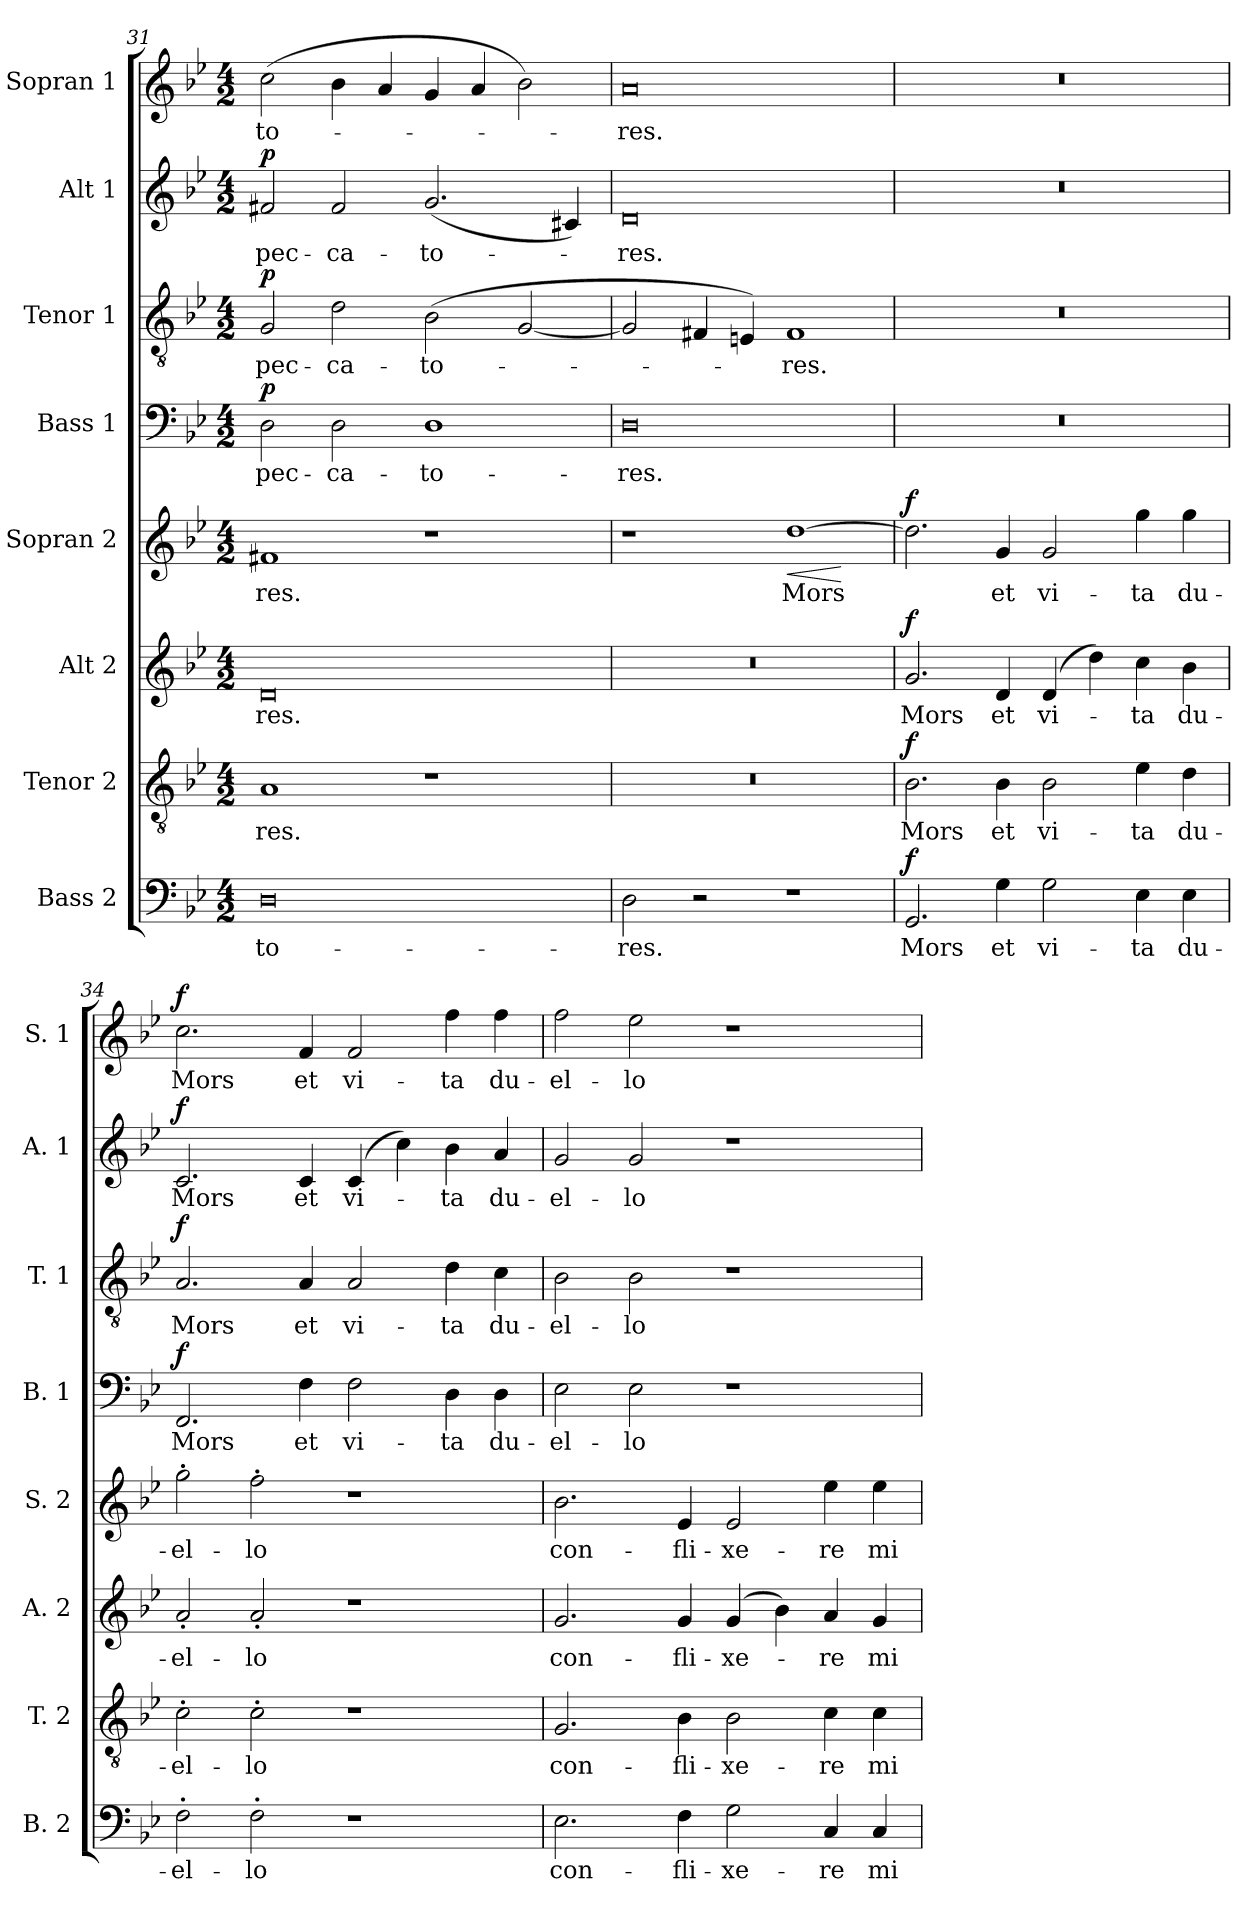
**kern	**text	**dynam	**kern	**text	**dynam	**kern	**text	**dynam	**kern	**text	**dynam	**kern	**text	**dynam	**kern	**text	**dynam	**kern	**text	**dynam	**kern	**text	**dynam
*part8	*part8	*part8	*part7	*part7	*part7	*part6	*part6	*part6	*part5	*part5	*part5	*part4	*part4	*part4	*part3	*part3	*part3	*part2	*part2	*part2	*part1	*part1	*part1
*staff8	*staff8	*staff8	*staff7	*staff7	*staff7	*staff6	*staff6	*staff6	*staff5	*staff5	*staff5	*staff4	*staff4	*staff4	*staff3	*staff3	*staff3	*staff2	*staff2	*staff2	*staff1	*staff1	*staff1
*I"Bass 2	*	*	*I"Tenor 2	*	*	*I"Alt 2	*	*	*I"Sopran 2	*	*	*I"Bass 1	*	*	*I"Tenor 1	*	*	*I"Alt 1	*	*	*I"Sopran 1	*	*
*I'B. 2	*	*	*I'T. 2	*	*	*I'A. 2	*	*	*I'S. 2	*	*	*I'B. 1	*	*	*I'T. 1	*	*	*I'A. 1	*	*	*I'S. 1	*	*
*clefF4	*	*	*clefGv2	*	*	*clefG2	*	*	*clefG2	*	*	*clefF4	*	*	*clefGv2	*	*	*clefG2	*	*	*clefG2	*	*
*k[b-e-]	*	*	*k[b-e-]	*	*	*k[b-e-]	*	*	*k[b-e-]	*	*	*k[b-e-]	*	*	*k[b-e-]	*	*	*k[b-e-]	*	*	*k[b-e-]	*	*
*B-:	*	*	*B-:	*	*	*B-:	*	*	*B-:	*	*	*B-:	*	*	*B-:	*	*	*B-:	*	*	*B-:	*	*
*M4/2	*	*	*M4/2	*	*	*M4/2	*	*	*M4/2	*	*	*M4/2	*	*	*M4/2	*	*	*M4/2	*	*	*M4/2	*	*
=31	=31	=31	=31	=31	=31	=31	=31	=31	=31	=31	=31	=31	=31	=31	=31	=31	=31	=31	=31	=31	=31	=31	=31
!	!LO:LY:b	!	!	!LO:LY:b	!	!	!LO:LY:b	!	!	!LO:LY:b	!	!	!LO:LY:b	!LO:DY:a	!	!LO:LY:b	!LO:DY:a	!	!LO:LY:b	!LO:DY:a	!	!LO:LY:b	!
0D	-to-	.	1A	-res.	.	0d	-res.	.	1f#X	-res.	.	2D\	pec-	p	2G/	pec-	p	2f#X/	pec-	p	(>2cc\	-to-	.
!	!	!	!	!	!	!	!	!	!	!	!	!	!LO:LY:b	!	!	!LO:LY:b	!	!	!LO:LY:b	!	!	!	!
.	.	.	.	.	.	.	.	.	.	.	.	2D\	-ca-	.	2d\	-ca-	.	2f#/	-ca-	.	4b-\	.	.
.	.	.	.	.	.	.	.	.	.	.	.	.	.	.	.	.	.	.	.	.	4a/	.	.
!	!	!	!	!	!	!	!	!	!	!	!	!	!LO:LY:b	!	!	!LO:LY:b	!	!	!LO:LY:b	!	!	!	!
.	.	.	1r	.	.	.	.	.	1r	.	.	1D	-to-	.	(>2B-\	-to-	.	(<2.g/	-to-	.	4g/	.	.
.	.	.	.	.	.	.	.	.	.	.	.	.	.	.	.	.	.	.	.	.	4a/	.	.
.	.	.	.	.	.	.	.	.	.	.	.	.	.	.	[2G/	.	.	.	.	.	2b-\)	.	.
.	.	.	.	.	.	.	.	.	.	.	.	.	.	.	.	.	.	4c#X/)	.	.	.	.	.
!!LO:PB:g=z
=32	=32	=32	=32	=32	=32	=32	=32	=32	=32	=32	=32	=32	=32	=32	=32	=32	=32	=32	=32	=32	=32	=32	=32
!	!LO:LY:b	!	!	!	!	!	!	!	!	!	!	!	!LO:LY:b	!	!	!	!	!	!LO:LY:b	!	!	!LO:LY:b	!
2D\	-res.	.	0r	.	.	0r	.	.	1r	.	.	0D	-res.	.	2G/]	.	.	0d	-res.	.	0a	-res.	.
2r	.	.	.	.	.	.	.	.	.	.	.	.	.	.	4F#X/	.	.	.	.	.	.	.	.
.	.	.	.	.	.	.	.	.	.	.	.	.	.	.	4En/)	.	.	.	.	.	.	.	.
!	!	!	!	!	!	!	!	!	!	!LO:LY:b	!LO:HP:b	!	!	!	!	!LO:LY:b	!	!	!	!	!	!	!
1r	.	.	.	.	.	.	.	.	[1dd	Mors	<	.	.	.	1F#	-res.	.	.	.	.	.	.	.
.	.	.	.	.	.	.	.	.	.	.	[	.	.	.	.	.	.	.	.	.	.	.	.
=33	=33	=33	=33	=33	=33	=33	=33	=33	=33	=33	=33	=33	=33	=33	=33	=33	=33	=33	=33	=33	=33	=33	=33
!	!LO:LY:b	!LO:DY:a	!	!LO:LY:b	!LO:DY:a	!	!LO:LY:b	!LO:DY:a	!	!	!LO:DY:a	!	!	!	!	!	!	!	!	!	!	!	!
2.GG/	Mors	f	2.B-\	Mors	f	2.g/	Mors	f	2.dd\]	.	f	0r	.	.	0r	.	.	0r	.	.	0r	.	.
!	!LO:LY:b	!	!	!LO:LY:b	!	!	!LO:LY:b	!	!	!LO:LY:b	!	!	!	!	!	!	!	!	!	!	!	!	!
4G\	et	.	4B-\	et	.	4d/	et	.	4g/	et	.	.	.	.	.	.	.	.	.	.	.	.	.
!	!LO:LY:b	!	!	!LO:LY:b	!	!	!LO:LY:b	!	!	!LO:LY:b	!	!	!	!	!	!	!	!	!	!	!	!	!
2G\	vi-	.	2B-\	vi-	.	(4d/	vi-	.	2g/	vi-	.	.	.	.	.	.	.	.	.	.	.	.	.
.	.	.	.	.	.	4dd\)	.	.	.	.	.	.	.	.	.	.	.	.	.	.	.	.	.
!	!LO:LY:b	!	!	!LO:LY:b	!	!	!LO:LY:b	!	!	!LO:LY:b	!	!	!	!	!	!	!	!	!	!	!	!	!
4E-\	-ta	.	4e-\	-ta	.	4cc\	-ta	.	4gg\	-ta	.	.	.	.	.	.	.	.	.	.	.	.	.
!	!LO:LY:b	!	!	!LO:LY:b	!	!	!LO:LY:b	!	!	!LO:LY:b	!	!	!	!	!	!	!	!	!	!	!	!	!
4E-\	du-	.	4d\	du-	.	4b-\	du-	.	4gg\	du-	.	.	.	.	.	.	.	.	.	.	.	.	.
=34	=34	=34	=34	=34	=34	=34	=34	=34	=34	=34	=34	=34	=34	=34	=34	=34	=34	=34	=34	=34	=34	=34	=34
!	!LO:LY:b	!	!	!LO:LY:b	!	!	!LO:LY:b	!	!	!LO:LY:b	!	!	!LO:LY:b	!LO:DY:a	!	!LO:LY:b	!LO:DY:a	!	!LO:LY:b	!LO:DY:a	!	!LO:LY:b	!LO:DY:a
2F'>\	-el-	.	2c'>\	-el-	.	2a'</	-el-	.	2gg'>\	-el-	.	2.FF/	Mors	f	2.A/	Mors	f	2.c/	Mors	f	2.cc\	Mors	f
!	!LO:LY:b	!	!	!LO:LY:b	!	!	!LO:LY:b	!	!	!LO:LY:b	!	!	!	!	!	!	!	!	!	!	!	!	!
2F'>\	-lo	.	2c'>\	-lo	.	2a'</	-lo	.	2ff'>\	-lo	.	.	.	.	.	.	.	.	.	.	.	.	.
!	!	!	!	!	!	!	!	!	!	!	!	!	!LO:LY:b	!	!	!LO:LY:b	!	!	!LO:LY:b	!	!	!LO:LY:b	!
.	.	.	.	.	.	.	.	.	.	.	.	4F\	et	.	4A/	et	.	4c/	et	.	4f/	et	.
!	!	!	!	!	!	!	!	!	!	!	!	!	!LO:LY:b	!	!	!LO:LY:b	!	!	!LO:LY:b	!	!	!LO:LY:b	!
1r	.	.	1r	.	.	1r	.	.	1r	.	.	2F\	vi-	.	2A/	vi-	.	(4c/	vi-	.	2f/	vi-	.
.	.	.	.	.	.	.	.	.	.	.	.	.	.	.	.	.	.	4cc\)	.	.	.	.	.
!	!	!	!	!	!	!	!	!	!	!	!	!	!LO:LY:b	!	!	!LO:LY:b	!	!	!LO:LY:b	!	!	!LO:LY:b	!
.	.	.	.	.	.	.	.	.	.	.	.	4D\	-ta	.	4d\	-ta	.	4b-\	-ta	.	4ff\	-ta	.
!	!	!	!	!	!	!	!	!	!	!	!	!	!LO:LY:b	!	!	!LO:LY:b	!	!	!LO:LY:b	!	!	!LO:LY:b	!
.	.	.	.	.	.	.	.	.	.	.	.	4D\	du-	.	4c\	du-	.	4a/	du-	.	4ff\	du-	.
=35	=35	=35	=35	=35	=35	=35	=35	=35	=35	=35	=35	=35	=35	=35	=35	=35	=35	=35	=35	=35	=35	=35	=35
!	!LO:LY:b	!	!	!LO:LY:b	!	!	!LO:LY:b	!	!	!LO:LY:b	!	!	!LO:LY:b	!	!	!LO:LY:b	!	!	!LO:LY:b	!	!	!LO:LY:b	!
2.E-\	con-	.	2.G/	con-	.	2.g/	con-	.	2.b-\	con-	.	2E-\	-el-	.	2B-\	-el-	.	2g/	-el-	.	2ff\	-el-	.
!	!	!	!	!	!	!	!	!	!	!	!	!	!LO:LY:b	!	!	!LO:LY:b	!	!	!LO:LY:b	!	!	!LO:LY:b	!
.	.	.	.	.	.	.	.	.	.	.	.	2E-\	-lo	.	2B-\	-lo	.	2g/	-lo	.	2ee-\	-lo	.
!	!LO:LY:b	!	!	!LO:LY:b	!	!	!LO:LY:b	!	!	!LO:LY:b	!	!	!	!	!	!	!	!	!	!	!	!	!
4F\	-fli-	.	4B-\	-fli-	.	4g/	-fli-	.	4e-/	-fli-	.	.	.	.	.	.	.	.	.	.	.	.	.
!	!LO:LY:b	!	!	!LO:LY:b	!	!	!LO:LY:b	!	!	!LO:LY:b	!	!	!	!	!	!	!	!	!	!	!	!	!
2G\	-xe-	.	2B-\	-xe-	.	(4g/	-xe-	.	2e-/	-xe-	.	1r	.	.	1r	.	.	1r	.	.	1r	.	.
.	.	.	.	.	.	4b-\)	.	.	.	.	.	.	.	.	.	.	.	.	.	.	.	.	.
!	!LO:LY:b	!	!	!LO:LY:b	!	!	!LO:LY:b	!	!	!LO:LY:b	!	!	!	!	!	!	!	!	!	!	!	!	!
4C/	-re	.	4c\	-re	.	4a/	-re	.	4ee-\	-re	.	.	.	.	.	.	.	.	.	.	.	.	.
!	!LO:LY:b	!	!	!LO:LY:b	!	!	!LO:LY:b	!	!	!LO:LY:b	!	!	!	!	!	!	!	!	!	!	!	!	!
4C/	mi-	.	4c\	mi-	.	4g/	mi-	.	4ee-\	mi-	.	.	.	.	.	.	.	.	.	.	.	.	.
=	=	=	=	=	=	=	=	=	=	=	=	=	=	=	=	=	=	=	=	=	=	=	=
*-	*-	*-	*-	*-	*-	*-	*-	*-	*-	*-	*-	*-	*-	*-	*-	*-	*-	*-	*-	*-	*-	*-	*-
